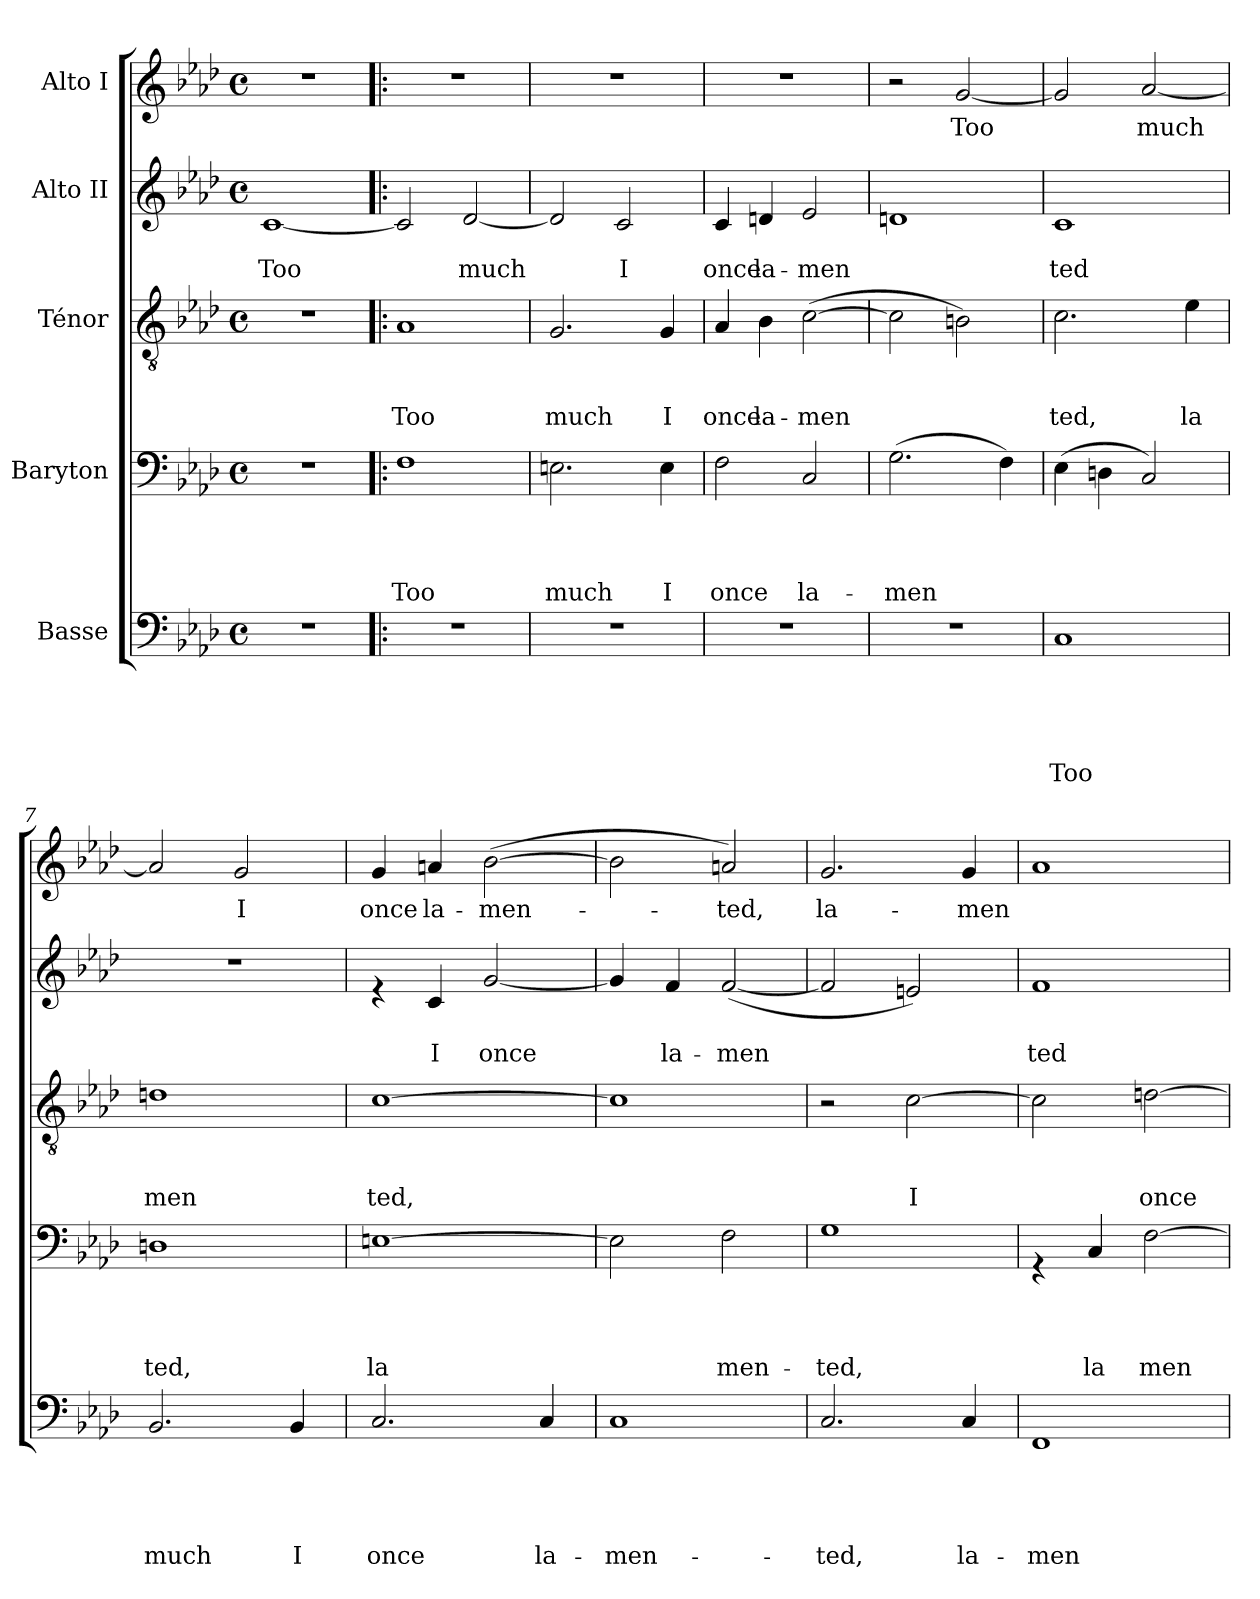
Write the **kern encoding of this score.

**kern	**text	**text	**text	**text	**text	**kern	**text	**text	**text	**text	**kern	**text	**text	**text	**kern	**text	**text	**kern	**text
*part5	*part5	*part5	*part5	*part5	*part5	*part4	*part4	*part4	*part4	*part4	*part3	*part3	*part3	*part3	*part2	*part2	*part2	*part1	*part1
*staff5	*staff5	*staff5	*staff5	*staff5	*staff5	*staff4	*staff4	*staff4	*staff4	*staff4	*staff3	*staff3	*staff3	*staff3	*staff2	*staff2	*staff2	*staff1	*staff1
*I"Basse	*	*	*	*	*	*I"Baryton	*	*	*	*	*I"Ténor	*	*	*	*I"Alto II	*	*	*I"Alto I	*
*clefF4	*	*	*	*	*	*clefF4	*	*	*	*	*clefGv2	*	*	*	*clefG2	*	*	*clefG2	*
*k[b-e-a-d-]	*	*	*	*	*	*k[b-e-a-d-]	*	*	*	*	*k[b-e-a-d-]	*	*	*	*k[b-e-a-d-]	*	*	*k[b-e-a-d-]	*
*A-:	*	*	*	*	*	*A-:	*	*	*	*	*A-:	*	*	*	*A-:	*	*	*A-:	*
*M4/4	*	*	*	*	*	*M4/4	*	*	*	*	*M4/4	*	*	*	*M4/4	*	*	*M4/4	*
*met(c)	*	*	*	*	*	*met(c)	*	*	*	*	*met(c)	*	*	*	*met(c)	*	*	*met(c)	*
=1	=1	=1	=1	=1	=1	=1	=1	=1	=1	=1	=1	=1	=1	=1	=1	=1	=1	=1	=1
!	!	!	!	!	!	!	!	!	!	!	!	!	!	!	!	!	!LO:LY:b	!	!
1r	.	.	.	.	.	1r	.	.	.	.	1r	.	.	.	[<1c	.	Too	1r	.
=2!|:	=2!|:	=2!|:	=2!|:	=2!|:	=2!|:	=2!|:	=2!|:	=2!|:	=2!|:	=2!|:	=2!|:	=2!|:	=2!|:	=2!|:	=2!|:	=2!|:	=2!|:	=2!|:	=2!|:
!	!	!	!	!	!	!	!	!	!	!LO:LY:b	!	!	!	!LO:LY:b	!	!	!	!	!
1r	.	.	.	.	.	1F	.	.	.	Too	1A-	.	.	Too	2c/]	.	.	1r	.
!	!	!	!	!	!	!	!	!	!	!	!	!	!	!	!	!	!LO:LY:b	!	!
.	.	.	.	.	.	.	.	.	.	.	.	.	.	.	[<2d-/	.	much	.	.
=3	=3	=3	=3	=3	=3	=3	=3	=3	=3	=3	=3	=3	=3	=3	=3	=3	=3	=3	=3
!	!	!	!	!	!	!	!	!	!	!LO:LY:b	!	!	!	!LO:LY:b	!	!	!	!	!
1r	.	.	.	.	.	2.En\	.	.	.	much	2.G/	.	.	much	2d-/]	.	.	1r	.
!	!	!	!	!	!	!	!	!	!	!	!	!	!	!	!	!	!LO:LY:b	!	!
.	.	.	.	.	.	.	.	.	.	.	.	.	.	.	2c/	.	I	.	.
!	!	!	!	!	!	!	!	!	!	!LO:LY:b	!	!	!	!LO:LY:b	!	!	!	!	!
.	.	.	.	.	.	4E\	.	.	.	I	4G/	.	.	I	.	.	.	.	.
=4	=4	=4	=4	=4	=4	=4	=4	=4	=4	=4	=4	=4	=4	=4	=4	=4	=4	=4	=4
!	!	!	!	!	!	!	!	!	!	!LO:LY:b	!	!	!	!LO:LY:b	!	!	!LO:LY:b	!	!
1r	.	.	.	.	.	2F\	.	.	.	once	4A-/	.	.	once	4c/	.	once	1r	.
!	!	!	!	!	!	!	!	!	!	!	!	!	!	!LO:LY:b	!	!	!LO:LY:b	!	!
.	.	.	.	.	.	.	.	.	.	.	4B-\	.	.	la-	4dn/	.	la-	.	.
!	!	!	!	!	!	!	!	!	!	!LO:LY:b	!	!	!	!LO:LY:b	!	!	!LO:LY:b	!	!
.	.	.	.	.	.	2C/	.	.	.	la-	(>[>2c\	.	.	-men	2e-/	.	-men	.	.
=5	=5	=5	=5	=5	=5	=5	=5	=5	=5	=5	=5	=5	=5	=5	=5	=5	=5	=5	=5
!	!	!	!	!	!	!	!	!	!	!LO:LY:b	!	!	!	!	!	!	!	!	!
1r	.	.	.	.	.	(>2.G\	.	.	.	-men	2c\]	.	.	.	1dn	.	.	2r	.
!	!	!	!	!	!	!	!	!	!	!	!	!	!	!	!	!	!	!	!LO:LY:b
.	.	.	.	.	.	.	.	.	.	.	2Bn\)	.	.	.	.	.	.	[<2g/	Too
.	.	.	.	.	.	4F\)	.	.	.	.	.	.	.	.	.	.	.	.	.
!!LO:LB:g=z
=6	=6	=6	=6	=6	=6	=6	=6	=6	=6	=6	=6	=6	=6	=6	=6	=6	=6	=6	=6
!	!	!	!	!	!LO:LY:b	!	!	!	!	!	!	!	!	!LO:LY:b	!	!	!LO:LY:b	!	!
1C	.	.	.	.	Too	(>4E-\	.	.	.	.	2.c\	.	.	ted,	1c	.	ted	2g/]	.
.	.	.	.	.	.	4Dn\	.	.	.	.	.	.	.	.	.	.	.	.	.
!	!	!	!	!	!	!	!	!	!	!	!	!	!	!	!	!	!	!	!LO:LY:b
.	.	.	.	.	.	2C/)	.	.	.	.	.	.	.	.	.	.	.	[<2a-/	much
!	!	!	!	!	!	!	!	!	!	!	!	!	!	!LO:LY:b	!	!	!	!	!
.	.	.	.	.	.	.	.	.	.	.	4e-\	.	.	la	.	.	.	.	.
=7	=7	=7	=7	=7	=7	=7	=7	=7	=7	=7	=7	=7	=7	=7	=7	=7	=7	=7	=7
!	!	!	!	!	!LO:LY:b	!	!	!	!	!LO:LY:b	!	!	!	!LO:LY:b	!	!	!	!	!
2.BB-/	.	.	.	.	much	1Dn	.	.	.	ted,	1dn	.	.	men	1r	.	.	2a-/]	.
!	!	!	!	!	!	!	!	!	!	!	!	!	!	!	!	!	!	!	!LO:LY:b
.	.	.	.	.	.	.	.	.	.	.	.	.	.	.	.	.	.	2g/	I
!	!	!	!	!	!LO:LY:b	!	!	!	!	!	!	!	!	!	!	!	!	!	!
4BB-/	.	.	.	.	I	.	.	.	.	.	.	.	.	.	.	.	.	.	.
=8	=8	=8	=8	=8	=8	=8	=8	=8	=8	=8	=8	=8	=8	=8	=8	=8	=8	=8	=8
!	!	!	!	!	!LO:LY:b	!	!	!	!	!LO:LY:b	!	!	!	!LO:LY:b	!	!	!	!	!LO:LY:b
2.C/	.	.	.	.	once	[>1En	.	.	.	la	[>1c	.	.	ted,	4re	.	.	4g/	once
!	!	!	!	!	!	!	!	!	!	!	!	!	!	!	!	!	!LO:LY:b	!	!LO:LY:b
.	.	.	.	.	.	.	.	.	.	.	.	.	.	.	4c/	.	I	4an/	la-
!	!	!	!	!	!	!	!	!	!	!	!	!	!	!	!	!	!LO:LY:b	!	!LO:LY:b
.	.	.	.	.	.	.	.	.	.	.	.	.	.	.	[<2g/	.	once	(>[>2b-\	-men-
!	!	!	!	!	!LO:LY:b	!	!	!	!	!	!	!	!	!	!	!	!	!	!
4C/	.	.	.	.	la-	.	.	.	.	.	.	.	.	.	.	.	.	.	.
=9	=9	=9	=9	=9	=9	=9	=9	=9	=9	=9	=9	=9	=9	=9	=9	=9	=9	=9	=9
!	!	!	!	!	!LO:LY:b	!	!	!	!	!	!	!	!	!	!	!	!	!	!
1C	.	.	.	.	-men-	2E\]	.	.	.	.	1c]	.	.	.	4g/]	.	.	2b-\]	.
!	!	!	!	!	!	!	!	!	!	!	!	!	!	!	!	!	!LO:LY:b	!	!
.	.	.	.	.	.	.	.	.	.	.	.	.	.	.	4f/	.	la-	.	.
!	!	!	!	!	!	!	!	!	!	!LO:LY:b	!	!	!	!	!	!	!LO:LY:b	!	!LO:LY:b
.	.	.	.	.	.	2F\	.	.	.	men-	.	.	.	.	(<[<2f/	.	-men	2an/)	-ted,
=10	=10	=10	=10	=10	=10	=10	=10	=10	=10	=10	=10	=10	=10	=10	=10	=10	=10	=10	=10
!	!	!	!	!	!LO:LY:b	!	!	!	!	!LO:LY:b	!	!	!	!	!	!	!	!	!LO:LY:b
2.C/	.	.	.	.	-ted,	1G	.	.	.	-ted,	2r	.	.	.	2f/]	.	.	2.g/	la-
!	!	!	!	!	!	!	!	!	!	!	!	!	!	!LO:LY:b	!	!	!	!	!
.	.	.	.	.	.	.	.	.	.	.	[>2c\	.	.	I	2en/)	.	.	.	.
!	!	!	!	!	!LO:LY:b	!	!	!	!	!	!	!	!	!	!	!	!	!	!LO:LY:b
4C/	.	.	.	.	la-	.	.	.	.	.	.	.	.	.	.	.	.	4g/	-men
!!LO:PB:g=z
=11	=11	=11	=11	=11	=11	=11	=11	=11	=11	=11	=11	=11	=11	=11	=11	=11	=11	=11	=11
!	!	!	!	!	!LO:LY:b	!	!	!	!	!	!	!	!	!	!	!	!LO:LY:b	!	!
1FF	.	.	.	.	-men	4rGG	.	.	.	.	2c\]	.	.	.	1f	.	ted	1a-	.
!	!	!	!	!	!	!	!	!	!	!LO:LY:b	!	!	!	!	!	!	!	!	!
.	.	.	.	.	.	4C/	.	.	.	la	.	.	.	.	.	.	.	.	.
!	!	!	!	!	!	!	!	!	!	!LO:LY:b	!	!	!	!LO:LY:b	!	!	!	!	!
.	.	.	.	.	.	[>2F\	.	.	.	men	[>2dn\	.	.	once	.	.	.	.	.
=	=	=	=	=	=	=	=	=	=	=	=	=	=	=	=	=	=	=	=
*-	*-	*-	*-	*-	*-	*-	*-	*-	*-	*-	*-	*-	*-	*-	*-	*-	*-	*-	*-
